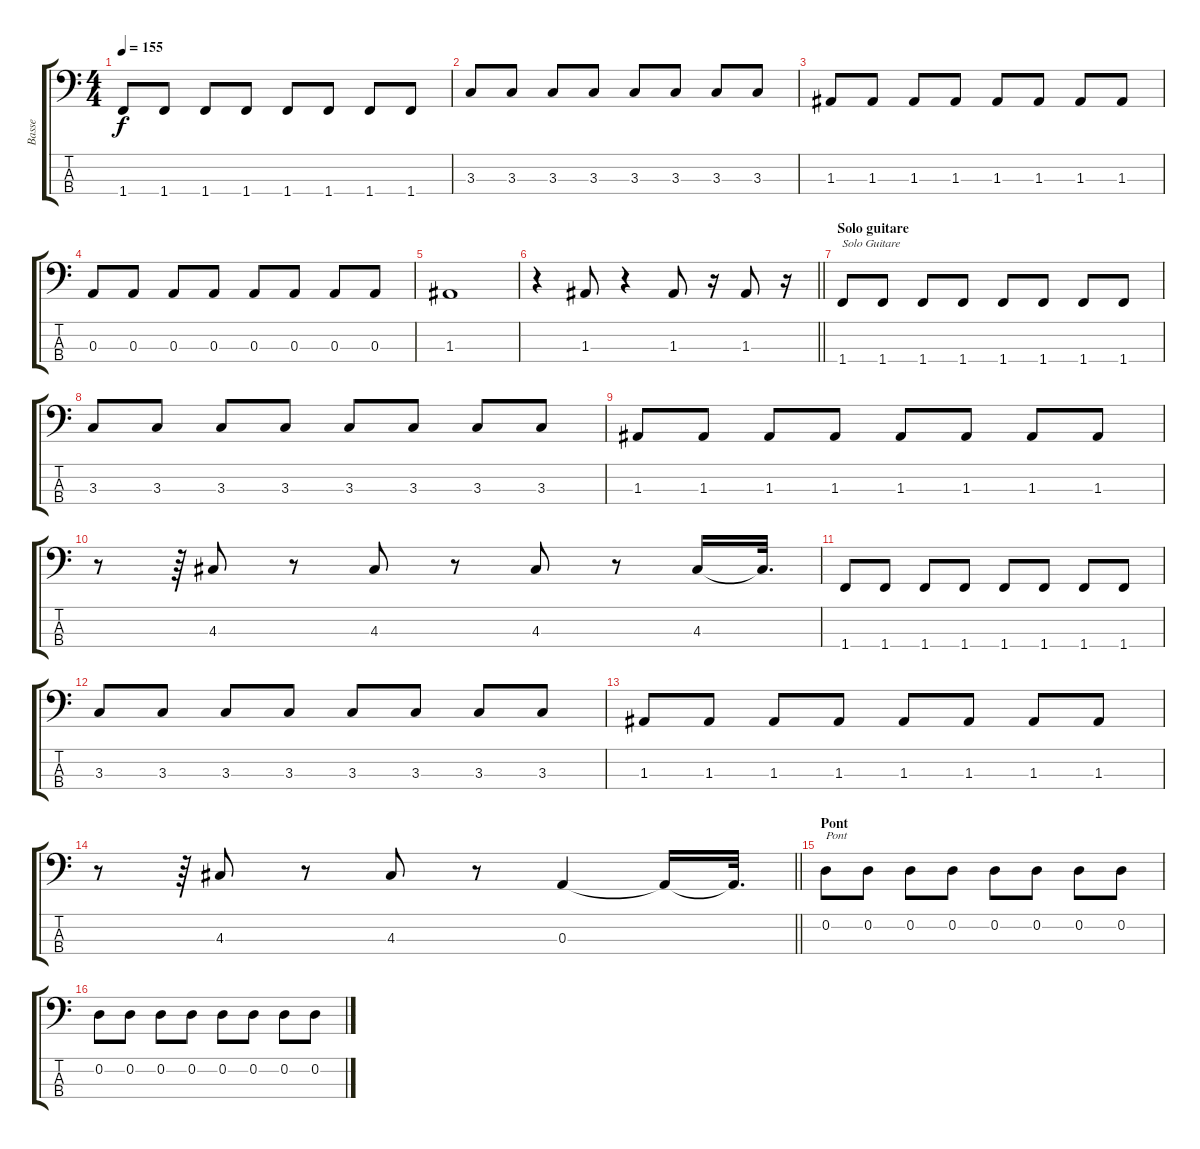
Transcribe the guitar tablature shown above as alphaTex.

\track ("Basse" "Basse") {instrument electricbasspick}
\staff {score tabs}
\tuning (G2 D2 A1 E1) {hide}
\ts (4 4)
\tempo 155
\clef f4
\ks c
1.4.8{dy f} 1.4.8 1.4.8 1.4.8 1.4.8 1.4.8 1.4.8 1.4.8 |
3.3.8 3.3.8 3.3.8 3.3.8 3.3.8 3.3.8 3.3.8 3.3.8 |
1.3.8 1.3.8 1.3.8 1.3.8 1.3.8 1.3.8 1.3.8 1.3.8 |
0.3.8 0.3.8 0.3.8 0.3.8 0.3.8 0.3.8 0.3.8 0.3.8 |
1.3.1 |
\barLineRight lightlight
r.4 1.3.8 r.4 1.3.8 r.16 1.3.8 r.16 |
\section ("" "Solo guitare")
1.4.8{txt "Solo Guitare"} 1.4.8 1.4.8 1.4.8 1.4.8 1.4.8 1.4.8 1.4.8 |
3.3.8 3.3.8 3.3.8 3.3.8 3.3.8 3.3.8 3.3.8 3.3.8 |
1.3.8 1.3.8 1.3.8 1.3.8 1.3.8 1.3.8 1.3.8 1.3.8 |
r.8 r.64 4.3.8 r.8 4.3.8 r.8 4.3.8 r.8 4.3.16 4.3{t}.32{d} |
1.4.8 1.4.8 1.4.8 1.4.8 1.4.8 1.4.8 1.4.8 1.4.8 |
3.3.8 3.3.8 3.3.8 3.3.8 3.3.8 3.3.8 3.3.8 3.3.8 |
1.3.8 1.3.8 1.3.8 1.3.8 1.3.8 1.3.8 1.3.8 1.3.8 |
\barLineRight lightlight
r.8 r.64 4.3.8 r.8 4.3.8 r.8 0.3.4 0.3{t}.16 0.3{t}.32{d} |
\section ("" "Pont")
0.2.8{txt "Pont"} 0.2.8 0.2.8 0.2.8 0.2.8 0.2.8 0.2.8 0.2.8 |
0.2.8 0.2.8 0.2.8 0.2.8 0.2.8 0.2.8 0.2.8 0.2.8
